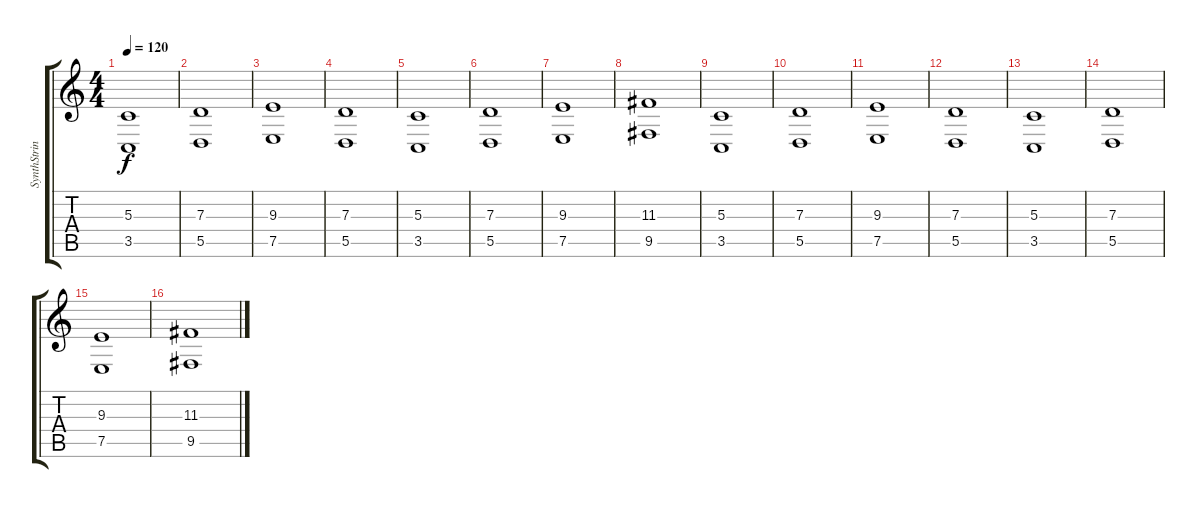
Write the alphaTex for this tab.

\track ("SynthStrings" "SynthStrin") {instrument synthstrings1}
\staff {score tabs}
\tuning (E4 B3 G3 D3 A2 E2) {hide}
\ts (4 4)
\tempo 120
\clef g2
\ks c
(5.3 3.5).1{dy f} |
(7.3 5.5).1 |
(9.3 7.5).1 |
(7.3 5.5).1 |
(5.3 3.5).1 |
(7.3 5.5).1 |
(9.3 7.5).1 |
(11.3 9.5).1 |
(5.3 3.5).1 |
(7.3 5.5).1 |
(9.3 7.5).1 |
(7.3 5.5).1 |
(5.3 3.5).1 |
(7.3 5.5).1 |
(9.3 7.5).1 |
(11.3 9.5).1
